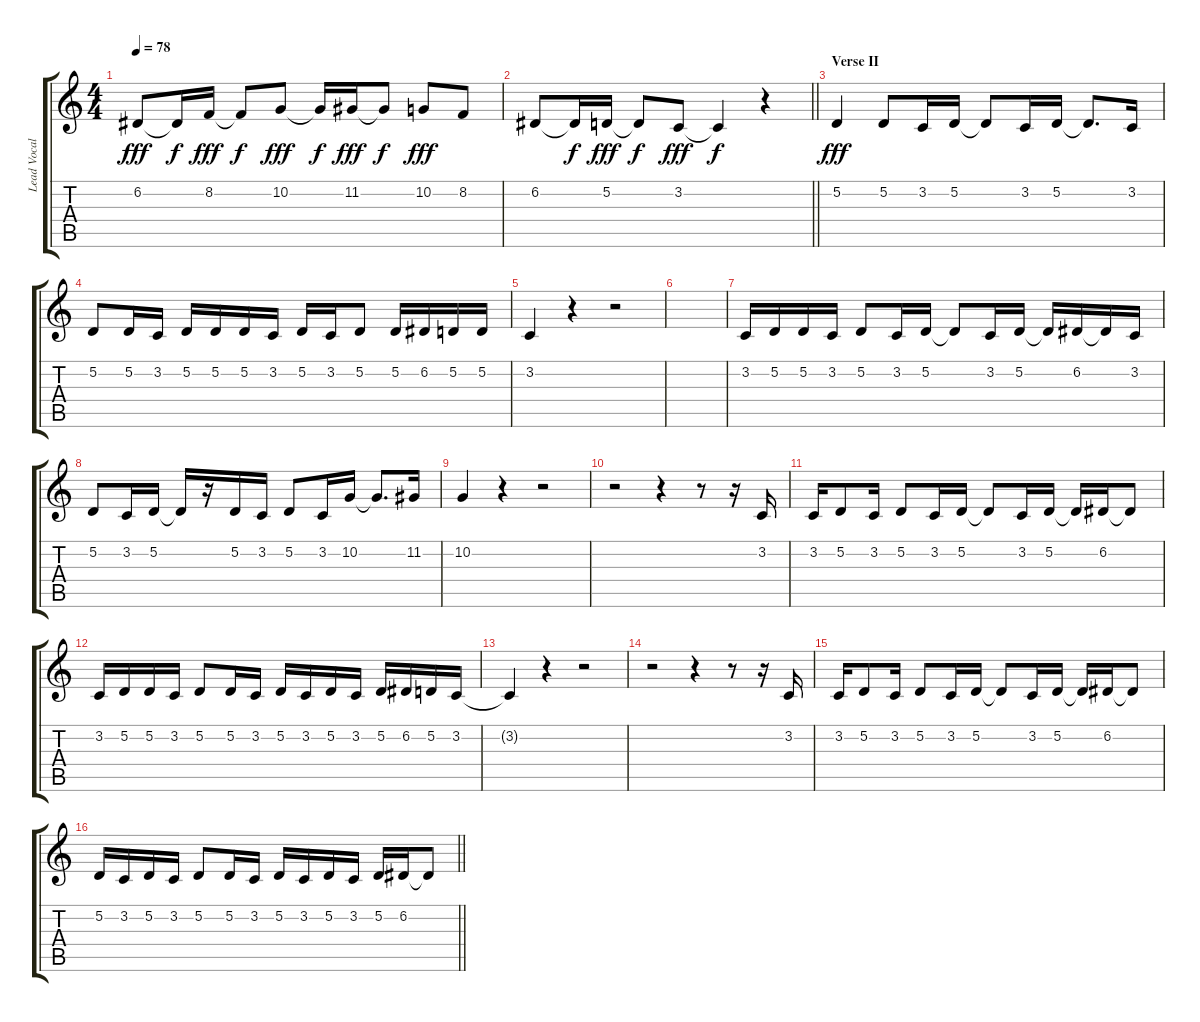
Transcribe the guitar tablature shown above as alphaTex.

\track ("Lead Vocals" "Lead Vocal") {instrument lead2sawtooth}
\staff {score tabs}
\tuning (D4 A3 F3 C3 G2 C2) {hide}
\ts (4 4)
\tempo 78
\clef g2
\ks c
6.2.8{dy fff} 6.2{t}.16{dy f} 8.2.16{dy fff} 8.2{t}.8{dy f} 10.2.8{dy fff} 10.2{t}.16{dy f} 11.2.16{dy fff} 11.2{t}.8{dy f} 10.2.8{dy fff} 8.2.8 |
\barLineRight lightlight
6.2.8 6.2{t}.16{dy f} 5.2.16{dy fff} 5.2{t}.8{dy f} 3.2.8{dy fff} 3.2{t}.4{dy f} r.4 |
\section ("" "Verse II")
5.2.4{dy fff} 5.2.8 3.2.16 5.2.16 5.2{t}.8 3.2.16 5.2.16 5.2{t}.8{d} 3.2.16 |
5.2.8 5.2.16 3.2.16 5.2.16 5.2.16 5.2.16 3.2.16 5.2.16 3.2.16 5.2.8 5.2.16 6.2.16 5.2.16 5.2.16 |
3.2.4 r.4 r.2 |
|
3.2.16 5.2.16 5.2.16 3.2.16 5.2.8 3.2.16 5.2.16 5.2{t}.8 3.2.16 5.2.16 5.2{t}.16 6.2.16 6.2{t}.16 3.2.16 |
5.2.8 3.2.16 5.2.16 5.2{t}.16 r.16 5.2.16 3.2.16 5.2.8 3.2.16 10.2.16 10.2{t}.8{d} 11.2.16 |
10.2.4 r.4 r.2 |
r.2 r.4 r.8 r.16 3.2.16 |
3.2.16 5.2.8 3.2.16 5.2.8 3.2.16 5.2.16 5.2{t}.8 3.2.16 5.2.16 5.2{t}.16 6.2.16 6.2{t}.8 |
3.2.16 5.2.16 5.2.16 3.2.16 5.2.8 5.2.16 3.2.16 5.2.16 3.2.16 5.2.16 3.2.16 5.2.16 6.2.16 5.2.16 3.2.16 |
3.2{t}.4 r.4 r.2 |
r.2 r.4 r.8 r.16 3.2.16 |
3.2.16 5.2.8 3.2.16 5.2.8 3.2.16 5.2.16 5.2{t}.8 3.2.16 5.2.16 5.2{t}.16 6.2.16 6.2{t}.8 |
\barLineRight lightlight
5.2.16 3.2.16 5.2.16 3.2.16 5.2.8 5.2.16 3.2.16 5.2.16 3.2.16 5.2.16 3.2.16 5.2.16 6.2.16 6.2{t}.8
